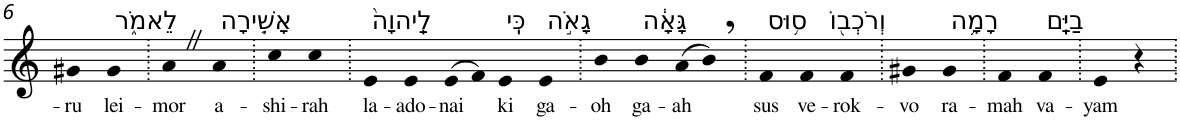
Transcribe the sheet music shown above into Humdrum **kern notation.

**kern	**text
*part1	*part1
*staff1	*staff1
*I"Piano	*
*I'Pno	*
!!LO:PB:g=z
*clefG2	*
*k[]	*
=6	=6
!	!LO:LY:b
4g#X	-ru
!LO:TX:a:t=לֵאמֹ֑ר	!
!	!LO:LY:b
4g#	lei-
=7.	=7.
!	!LO:LY:b
4aZ	-mor
!LO:TX:a:t=אָשִׁ֤ירָה	!
!	!LO:LY:b
4a	a-
=8.	=8.
!	!LO:LY:b
4cc	-shi-
!	!LO:LY:b
4cc	-rah
=9.	=9.
!LO:TX:a:t=לַֽיהוָה֙	!
!	!LO:LY:b
4e	la-
!	!LO:LY:b
4e	-ado-
!	!LO:LY:b
(>8e	-nai
8f)	.
!LO:TX:a:t=כִּֽי	!
!	!LO:LY:b
4e	ki
!LO:TX:a:t=גָאֹ֣ה	!
!	!LO:LY:b
4e	ga-
=10.	=10.
!	!LO:LY:b
4b	-oh
!LO:TX:a:t=גָּאָ֔ה	!
!	!LO:LY:b
4b	ga-
!	!LO:LY:b
(>8a	-ah
8b,)	.
=11.	=11.
!LO:TX:a:t=ס֥וּס	!
!	!LO:LY:b
4f	sus
!LO:TX:a:t=וְרֹכְב֖וֹ	!
!	!LO:LY:b
4f	ve-
!	!LO:LY:b
4f	-rok-
=12.	=12.
!	!LO:LY:b
4g#X	-vo
!LO:TX:a:t=רָמָ֥ה	!
!	!LO:LY:b
4g#	ra-
=13.	=13.
!	!LO:LY:b
4f	-mah
!LO:TX:a:t=בַיָּֽם	!
!	!LO:LY:b
4f	va-
=14.	=14.
!	!LO:LY:b
4e	-yam
4r	.
=.	=.
*-	*-
